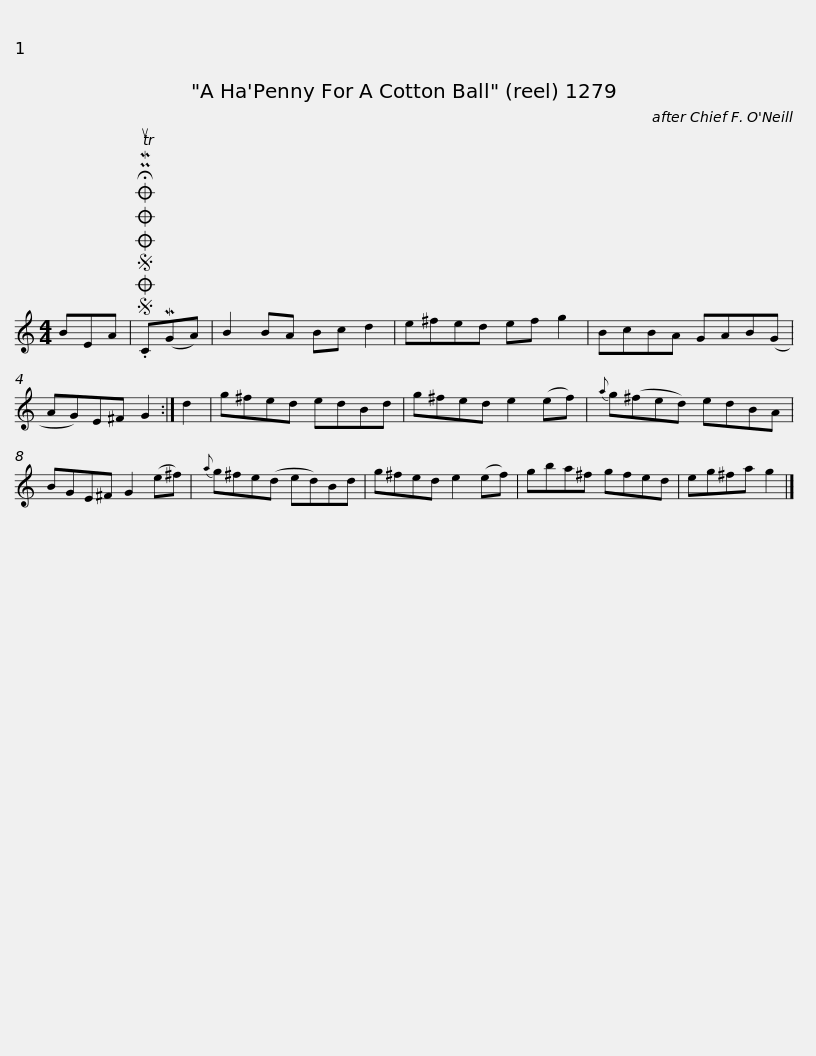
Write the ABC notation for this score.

X:1
L:1/8
M:4/4
I:linebreak $
K:C
V:1 treble
V:1
 BEA |SOSOOO .!fermata!PMTuC(MGA) | B2 BA Bc d2 | e^fed ef g2 | BcBA GAB(G | %5
 AG)E^F G2 :| d2 | g^fed edBd |$ g^fed e2 (ef) |{a} g(^fed) edBA | %10
 BGE^F G2 (e^f) |{a} g^fe(d ed)Bd | g^fed e2 (ef) |$ gba^f gfed | eg^fa g2 |] %15
